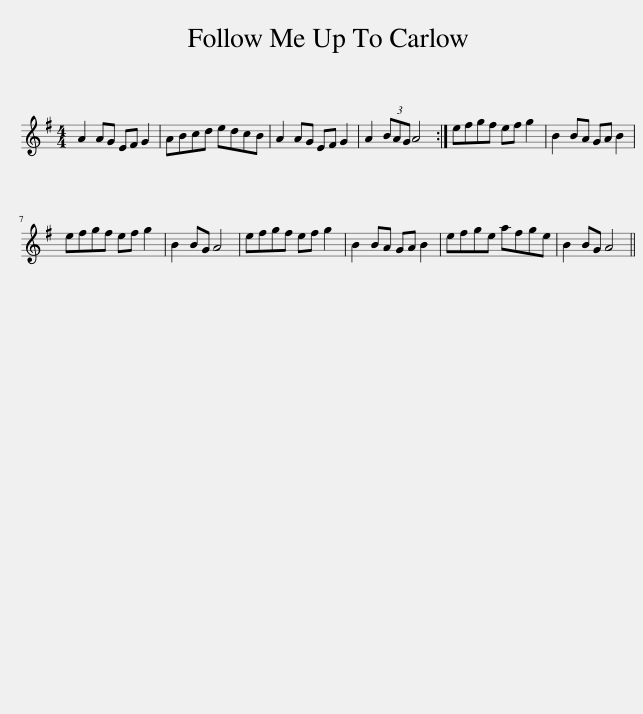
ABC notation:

X:1
L:1/8
M:4/4
I:linebreak $
K:G
V:1 treble
V:1
 A2 AG EF G2 | ABcd edcB | A2 AG EF G2 | A2 (3BAG A4 :| efgf ef g2 | %5
 B2 BA GA B2 |$ efgf ef g2 | B2 BG A4 | efgf ef g2 | B2 BA GA B2 | %10
 efge afge | B2 BG A4 || %12
